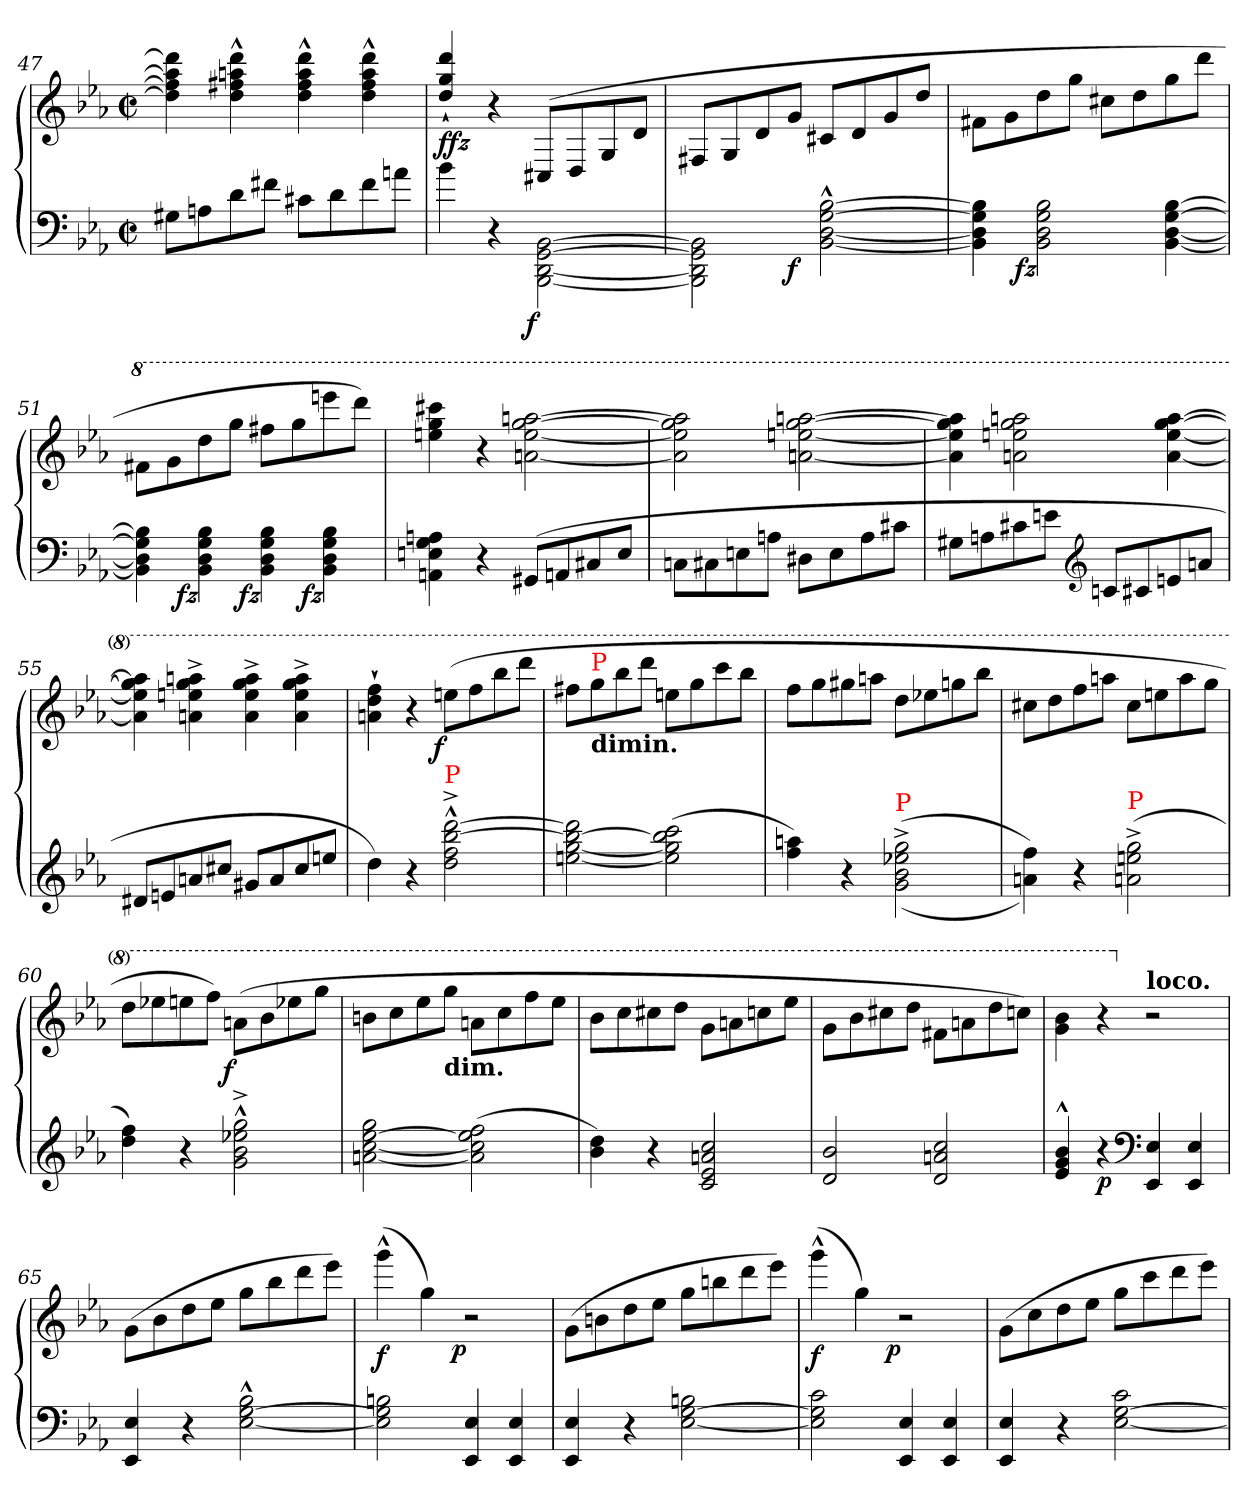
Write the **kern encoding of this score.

**kern	**kern	**dynam
*part1	*part1	*part1
*staff2	*staff1	*staff1/2
*clefF4	*clefG2	*
*k[b-e-a-]	*k[b-e-a-]	*
*c:	*c:	*
*M2/2	*M2/2	*
*met(c|)	*met(c|)	*
=47	=47	=47
8G#XL	4ddd] 4aa] 4ff#] 4dd]	.
8An	.	.
8d\	4ddd^^\ 4aan^^\ 4ff#X^^\ 4dd^^\	.
8f#XJ	.	.
8c#XL	4ddd^^ 4aa^^ 4ff#^^ 4dd^^	.
8d\	.	.
8f#\	4ddd^^\ 4aa^^\ 4ff#^^\ 4dd^^\	.
8an\J	.	.
=48	=48	=48
!	!	!LO:DY:b
4b-\	4ddd`>/ 4gg`>/ 4dd`>/	ffz
4r	4r	.
!	!	!LO:DY:b=2:rj
[2BB-\ [2GG\ [2DD\ [2BBB-\	(>8C#XL	f
.	8D/	.
.	8G/	.
.	8d/J	.
=49	=49	=49
*^	*	*
2BB-]\ 2GG]\ 2DD]\ 2BBB-]\	4.ryy	8F#XL	.
.	.	8G/	.
.	.	8d	.
!	!	!	!LO:DY:b=2
.	2ryy	8gJ	f
[2B-^^ [2G^^ [2D^^ [2BB-^^	.	8c#XL	.
.	.	8d	.
.	.	8g	.
.	8ryy	8ddJ	.
*v	*v	*	*
=50	=50	=50
4B-] 4G] 4D] 4BB-]	8f#XL	.
.	8g	.
!	!	!LO:DY:b=2:rj
2B- 2G 2D 2BB-	8dd	fz
.	8ggJ	.
.	8cc#XL	.
.	8dd	.
[4B- [4G [4D [4BB-	8gg	.
.	8dddJ	.
=51	=51	=51
*	*8va	*
4B-] 4G] 4D] 4BB-]	8ff#XL	.
.	8gg	.
!	!	!LO:DY:b=2:rj
4B- 4G 4D 4BB-	8ddd	fz
.	8gggJ	.
!	!	!LO:DY:b=2:rj
4B- 4G 4D 4BB-	8fff#XL	fz
.	8ggg	.
!	!	!LO:DY:b=2:rj
4B- 4G 4D 4BB-	8eeeen	fz
.	8ddddJ)	.
=52	=52	=52
4An 4G 4En 4AAn	4cccc#X 4ggg 4eeen	.
4r	4r	.
(>8GG#XL	[2aaan [2ggg [2eee [2aan	.
8AAn	.	.
8C#X	.	.
8EJ	.	.
=53	=53	=53
8CnL	2aaa] 2ggg] 2eee] 2aa]	.
8C#X	.	.
8En	.	.
8AnJ	.	.
8D#XL	[2aaa [2ggg [2eeen [2aan	.
8E	.	.
8A	.	.
8c#XJ	.	.
=54	=54	=54
8G#XL	4aaa] 4ggg] 4eee] 4aa]	.
8An	.	.
8c#X	2aaan 2ggg 2eeen 2aan	.
8enJ	.	.
*clefG2	*	*
8cnL	.	.
8c#X	.	.
8en	[4aaa [4ggg [4eee [4aa	.
8anJ	.	.
=55	=55	=55
8d#XL	4aaa] 4ggg] 4eee] 4aa]	.
8en	.	.
8an	4aaan^ 4ggg^ 4eeen^ 4aan^	.
8cc#XJ	.	.
8g#X/L	4aaa^ 4ggg^ 4eee^ 4aa^	.
8a/	.	.
8cc#/	4aaa^ 4ggg^ 4eee^ 4aa^	.
8een/J	.	.
=56	=56	=56
4dd)	4fff` 4ddd` 4aan`	.
4r	4r	.
!LO:TX:a:color=red:t=P	!	!
!	!	!LO:DY:b:rj
[2ddd^^^< [2bb-^^^< 2ff^^^< 2dd^^^<	(>8eeenL	f
.	8fff	.
.	8bbb-	.
.	8ddddJ	.
=57	=57	=57
2ddd] 2bb-_ [2gg [2een	8fff#XL	.
!	!LO:TX:b:B:t=dimin.	!
!	!LO:TX:a:color=red:t=P	!
.	8ggg	.
.	8bbb-	.
.	8ddddJ	.
(2ccc 2bb-] 2gg] 2ee]	8eeenL	.
.	8ggg	.
.	8cccc	.
.	8bbb-J	.
=58	=58	=58
4aan 4ff)	8fffL	.
.	8ggg	.
4r	8ggg#X	.
.	8aaanJ	.
!LO:TX:a:color=red:t=P	!	!
(<(>2gg^< 2ee-X^< 2b-^< 2g^<	8dddL	.
.	8eee-X	.
.	8gggn	.
.	8bbb-J	.
=59	=59	=59
4ff 4an))	8ccc#XL	.
.	8ddd	.
4r	8fff	.
.	8aaanJ	.
!LO:TX:a:color=red:t=P	!	!
(2gg^< 2een^< 2an^<	8ccc#L	.
.	8eeen	.
.	8aaa	.
.	8gggJ	.
=60	=60	=60
4ff 4dd)	8dddL	.
.	8eee-X	.
4r	8eeen	.
.	8fffJ)	.
!	!	!LO:DY:b:rj
2gg^^^< 2ee-X^^^< 2b-^^^< 2g^^^<	(>8aanL	f
.	8bb-	.
.	8eee-X	.
.	8gggJ	.
=61	=61	=61
2gg [2ee- [2cc [2an	8bbnL	.
.	8ccc	.
.	8eee-	.
!	!LO:TX:b:B:t=dim.	!
.	8gggJ	.
(2ff 2ee-] 2cc] 2a]	8aanL	.
.	8ccc	.
.	8fff	.
.	8eee-J	.
=62	=62	=62
4dd 4b-)	8bb-L	.
.	8ccc	.
4r	8ccc#X	.
.	8dddJ	.
2cc 2an 2e- 2c	8ggL	.
.	8aan	.
.	8cccn	.
.	8eee-J	.
=63	=63	=63
2b- 2d	8ggL	.
.	8bb-	.
.	8ccc#X	.
.	8dddJ	.
2cc 2an 2d	8ff#X\L	.
.	8aan\	.
.	8ddd\	.
.	8cccn\J)	.
=64	=64	=64
4b-^^ 4g^^ 4e-^^	4bb-\ 4gg\	.
!	!	!LO:DY:b=2
4r	4r	p
*clefF4	*	*
*	*X8va	*
!	!LO:TX:a:B:t=loco.	!
4E- 4EE-	2r	.
4E- 4EE-	.	.
=65	=65	=65
4E- 4EE-	(8gL	.
.	8b-	.
4r	8dd	.
.	8ee-J	.
2B-^^ [2G^^ [2E-^^	8ggL	.
.	8bb-	.
.	8ddd	.
.	8eee-J)	.
=66	=66	=66
!	!	!LO:DY:b
2Bn 2G] 2E-]	(4ggg^^	f
.	4gg)	.
!	!	!LO:DY:b:rj
4E- 4EE-	2r	p
4E- 4EE-	.	.
=67	=67	=67
4E- 4EE-	(8gL	.
.	8bn	.
4r	8dd	.
.	8ee-J	.
2Bn [2G [2E-	8ggL	.
.	8bbn	.
.	8ddd	.
.	8eee-J)	.
=68	=68	=68
!	!	!LO:DY:b
2c 2G] 2E-]	(4ggg^^	f
.	4gg)	.
!	!	!LO:DY:b:rj
4E- 4EE-	2r	p
4E- 4EE-	.	.
=69	=69	=69
4E- 4EE-	(8gL	.
.	8cc	.
4r	8dd	.
.	8ee-J	.
2c [2G [2E-	8ggL	.
.	8ccc	.
.	8ddd	.
.	8eee-J)	.
=	=	=
*-	*-	*-
